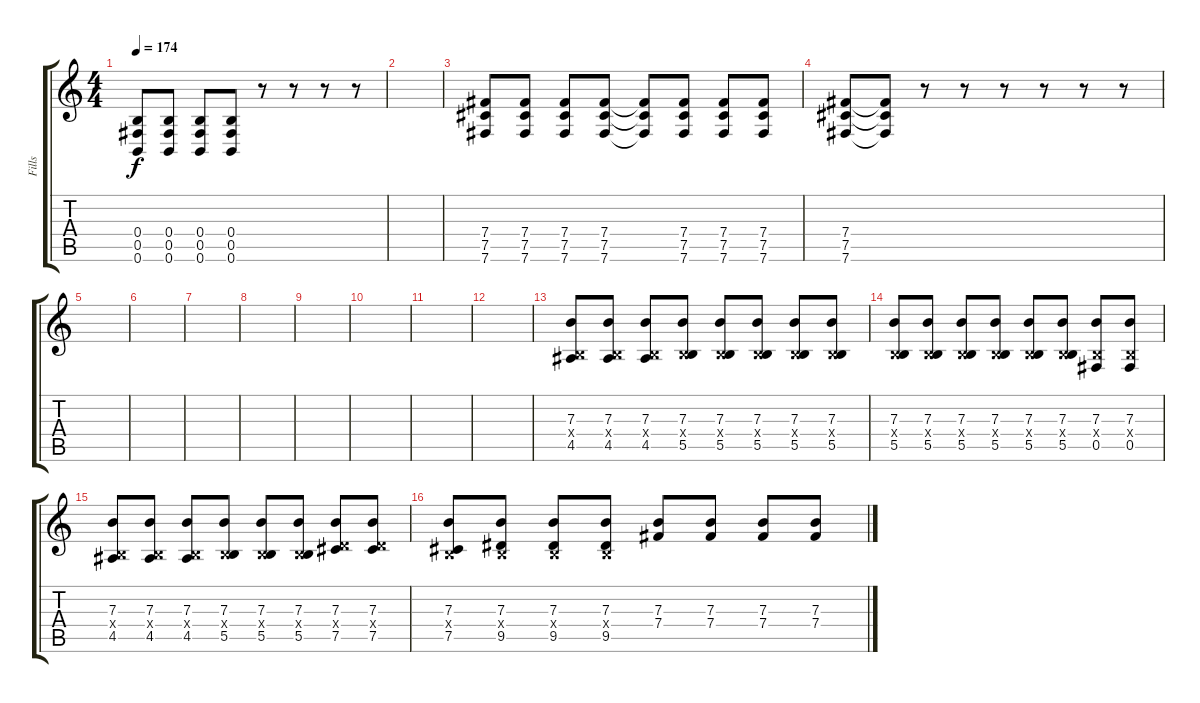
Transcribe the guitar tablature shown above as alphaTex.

\track ("Fills" "Fills") {instrument acousticguitarsteel}
\staff {score tabs}
\tuning (Db4 Ab3 E3 B2 Gb2 B1) {hide}
\ts (4 4)
\tempo 174
\clef g2
\ks c
(0.4 0.5 0.6).8{dy f} (0.4 0.5 0.6).8 (0.4 0.5 0.6).8 (0.4 0.5 0.6).8 r.8 r.8 r.8 r.8 |
|
(7.4 7.5 7.6).8 (7.4 7.5 7.6).8 (7.4 7.5 7.6).8 (7.4 7.5 7.6).8 (7.4{t} 7.5{t} 7.6{t}).8 (7.4 7.5 7.6).8 (7.4 7.5 7.6).8 (7.4 7.5 7.6).8 |
(7.4 7.5 7.6).8 (7.4{t} 7.5{t} 7.6{t}).8 r.8 r.8 r.8 r.8 r.8 r.8 |
|
|
|
|
|
|
|
|
(7.3 0.4{x} 4.5).8{volume 7 instrument acousticguitarsteel} (7.3 0.4{x} 4.5).8 (7.3 0.4{x} 4.5).8 (7.3 0.4{x} 5.5).8 (7.3 0.4{x} 5.5).8 (7.3 0.4{x} 5.5).8 (7.3 0.4{x} 5.5).8 (7.3 0.4{x} 5.5).8 |
(7.3 0.4{x} 5.5).8 (7.3 0.4{x} 5.5).8 (7.3 0.4{x} 5.5).8 (7.3 0.4{x} 5.5).8 (7.3 0.4{x} 5.5).8 (7.3 0.4{x} 5.5).8 (7.3 0.4{x} 0.5).8 (7.3 0.4{x} 0.5).8 |
(7.3 0.4{x} 4.5).8 (7.3 0.4{x} 4.5).8 (7.3 0.4{x} 4.5).8 (7.3 0.4{x} 5.5).8 (7.3 0.4{x} 5.5).8 (7.3 0.4{x} 5.5).8 (7.3 3.4{x} 7.5).8 (7.3 3.4{x} 7.5).8 |
(7.3 0.4{x} 7.5).8 (7.3 0.4{x} 9.5).8 (7.3 0.4{x} 9.5).8 (7.3 0.4{x} 9.5).8 (7.3 7.4).8 (7.3 7.4).8 (7.3 7.4).8 (7.3 7.4).8
